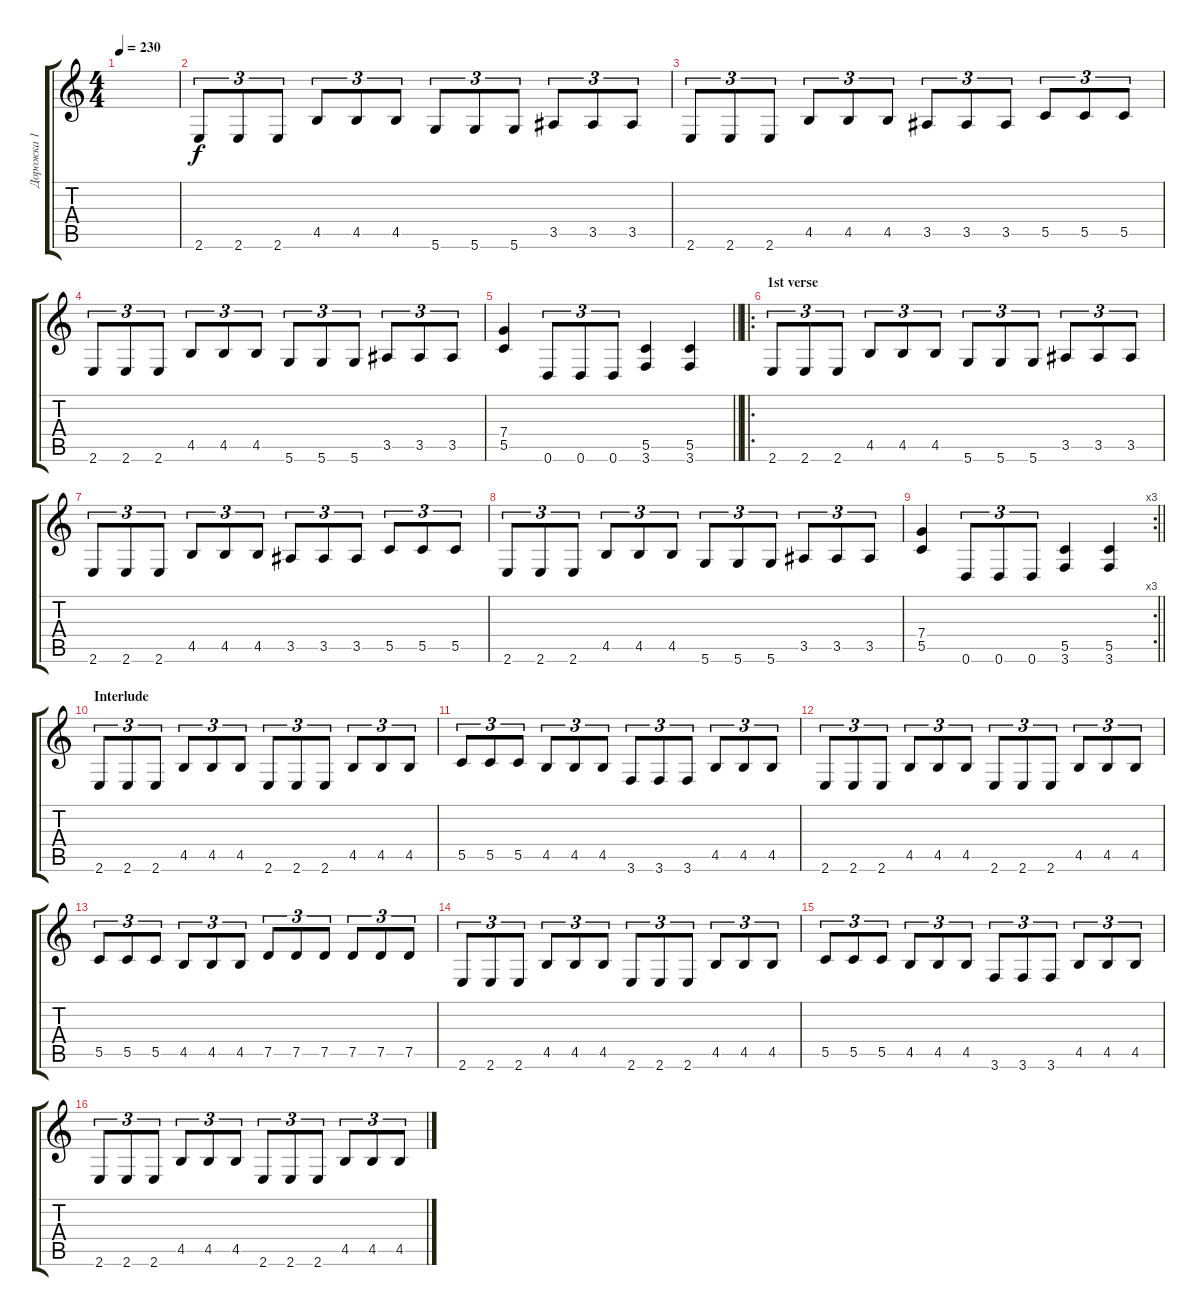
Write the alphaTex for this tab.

\track ("Дорожка 1" "Дорожка 1") {instrument distortionguitar}
\staff {score tabs}
\tuning (D4 A3 F3 C3 G2 D2) {hide}
\ts (4 4)
\tempo 230
\clef g2
\ks c
|
2.6.8{tu (3 2)} 2.6.8{tu (3 2)} 2.6.8{tu (3 2)} 4.5.8{tu (3 2)} 4.5.8{tu (3 2)} 4.5.8{tu (3 2)} 5.6.8{tu (3 2)} 5.6.8{tu (3 2)} 5.6.8{tu (3 2)} 3.5.8{tu (3 2)} 3.5.8{tu (3 2)} 3.5.8{tu (3 2)} |
2.6.8{tu (3 2)} 2.6.8{tu (3 2)} 2.6.8{tu (3 2)} 4.5.8{tu (3 2)} 4.5.8{tu (3 2)} 4.5.8{tu (3 2)} 3.5.8{tu (3 2)} 3.5.8{tu (3 2)} 3.5.8{tu (3 2)} 5.5.8{tu (3 2)} 5.5.8{tu (3 2)} 5.5.8{tu (3 2)} |
2.6.8{tu (3 2)} 2.6.8{tu (3 2)} 2.6.8{tu (3 2)} 4.5.8{tu (3 2)} 4.5.8{tu (3 2)} 4.5.8{tu (3 2)} 5.6.8{tu (3 2)} 5.6.8{tu (3 2)} 5.6.8{tu (3 2)} 3.5.8{tu (3 2)} 3.5.8{tu (3 2)} 3.5.8{tu (3 2)} |
\barLineRight lightlight
(7.4 5.5).4 0.6.8{tu (3 2)} 0.6.8{tu (3 2)} 0.6.8{tu (3 2)} (5.5 3.6).4 (5.5 3.6).4 |
\ro
\section ("" "1st verse")
2.6.8{tu (3 2)} 2.6.8{tu (3 2)} 2.6.8{tu (3 2)} 4.5.8{tu (3 2)} 4.5.8{tu (3 2)} 4.5.8{tu (3 2)} 5.6.8{tu (3 2)} 5.6.8{tu (3 2)} 5.6.8{tu (3 2)} 3.5.8{tu (3 2)} 3.5.8{tu (3 2)} 3.5.8{tu (3 2)} |
2.6.8{tu (3 2)} 2.6.8{tu (3 2)} 2.6.8{tu (3 2)} 4.5.8{tu (3 2)} 4.5.8{tu (3 2)} 4.5.8{tu (3 2)} 3.5.8{tu (3 2)} 3.5.8{tu (3 2)} 3.5.8{tu (3 2)} 5.5.8{tu (3 2)} 5.5.8{tu (3 2)} 5.5.8{tu (3 2)} |
2.6.8{tu (3 2)} 2.6.8{tu (3 2)} 2.6.8{tu (3 2)} 4.5.8{tu (3 2)} 4.5.8{tu (3 2)} 4.5.8{tu (3 2)} 5.6.8{tu (3 2)} 5.6.8{tu (3 2)} 5.6.8{tu (3 2)} 3.5.8{tu (3 2)} 3.5.8{tu (3 2)} 3.5.8{tu (3 2)} |
\rc 3
\barLineRight lightlight
(7.4 5.5).4 0.6.8{tu (3 2)} 0.6.8{tu (3 2)} 0.6.8{tu (3 2)} (5.5 3.6).4 (5.5 3.6).4 |
\section ("" "Interlude")
2.6.8{tu (3 2)} 2.6.8{tu (3 2)} 2.6.8{tu (3 2)} 4.5.8{tu (3 2)} 4.5.8{tu (3 2)} 4.5.8{tu (3 2)} 2.6.8{tu (3 2)} 2.6.8{tu (3 2)} 2.6.8{tu (3 2)} 4.5.8{tu (3 2)} 4.5.8{tu (3 2)} 4.5.8{tu (3 2)} |
5.5.8{tu (3 2)} 5.5.8{tu (3 2)} 5.5.8{tu (3 2)} 4.5.8{tu (3 2)} 4.5.8{tu (3 2)} 4.5.8{tu (3 2)} 3.6.8{tu (3 2)} 3.6.8{tu (3 2)} 3.6.8{tu (3 2)} 4.5.8{tu (3 2)} 4.5.8{tu (3 2)} 4.5.8{tu (3 2)} |
2.6.8{tu (3 2)} 2.6.8{tu (3 2)} 2.6.8{tu (3 2)} 4.5.8{tu (3 2)} 4.5.8{tu (3 2)} 4.5.8{tu (3 2)} 2.6.8{tu (3 2)} 2.6.8{tu (3 2)} 2.6.8{tu (3 2)} 4.5.8{tu (3 2)} 4.5.8{tu (3 2)} 4.5.8{tu (3 2)} |
5.5.8{tu (3 2)} 5.5.8{tu (3 2)} 5.5.8{tu (3 2)} 4.5.8{tu (3 2)} 4.5.8{tu (3 2)} 4.5.8{tu (3 2)} 7.5.8{tu (3 2)} 7.5.8{tu (3 2)} 7.5.8{tu (3 2)} 7.5.8{tu (3 2)} 7.5.8{tu (3 2)} 7.5.8{tu (3 2)} |
2.6.8{tu (3 2)} 2.6.8{tu (3 2)} 2.6.8{tu (3 2)} 4.5.8{tu (3 2)} 4.5.8{tu (3 2)} 4.5.8{tu (3 2)} 2.6.8{tu (3 2)} 2.6.8{tu (3 2)} 2.6.8{tu (3 2)} 4.5.8{tu (3 2)} 4.5.8{tu (3 2)} 4.5.8{tu (3 2)} |
5.5.8{tu (3 2)} 5.5.8{tu (3 2)} 5.5.8{tu (3 2)} 4.5.8{tu (3 2)} 4.5.8{tu (3 2)} 4.5.8{tu (3 2)} 3.6.8{tu (3 2)} 3.6.8{tu (3 2)} 3.6.8{tu (3 2)} 4.5.8{tu (3 2)} 4.5.8{tu (3 2)} 4.5.8{tu (3 2)} |
2.6.8{tu (3 2)} 2.6.8{tu (3 2)} 2.6.8{tu (3 2)} 4.5.8{tu (3 2)} 4.5.8{tu (3 2)} 4.5.8{tu (3 2)} 2.6.8{tu (3 2)} 2.6.8{tu (3 2)} 2.6.8{tu (3 2)} 4.5.8{tu (3 2)} 4.5.8{tu (3 2)} 4.5.8{tu (3 2)}
